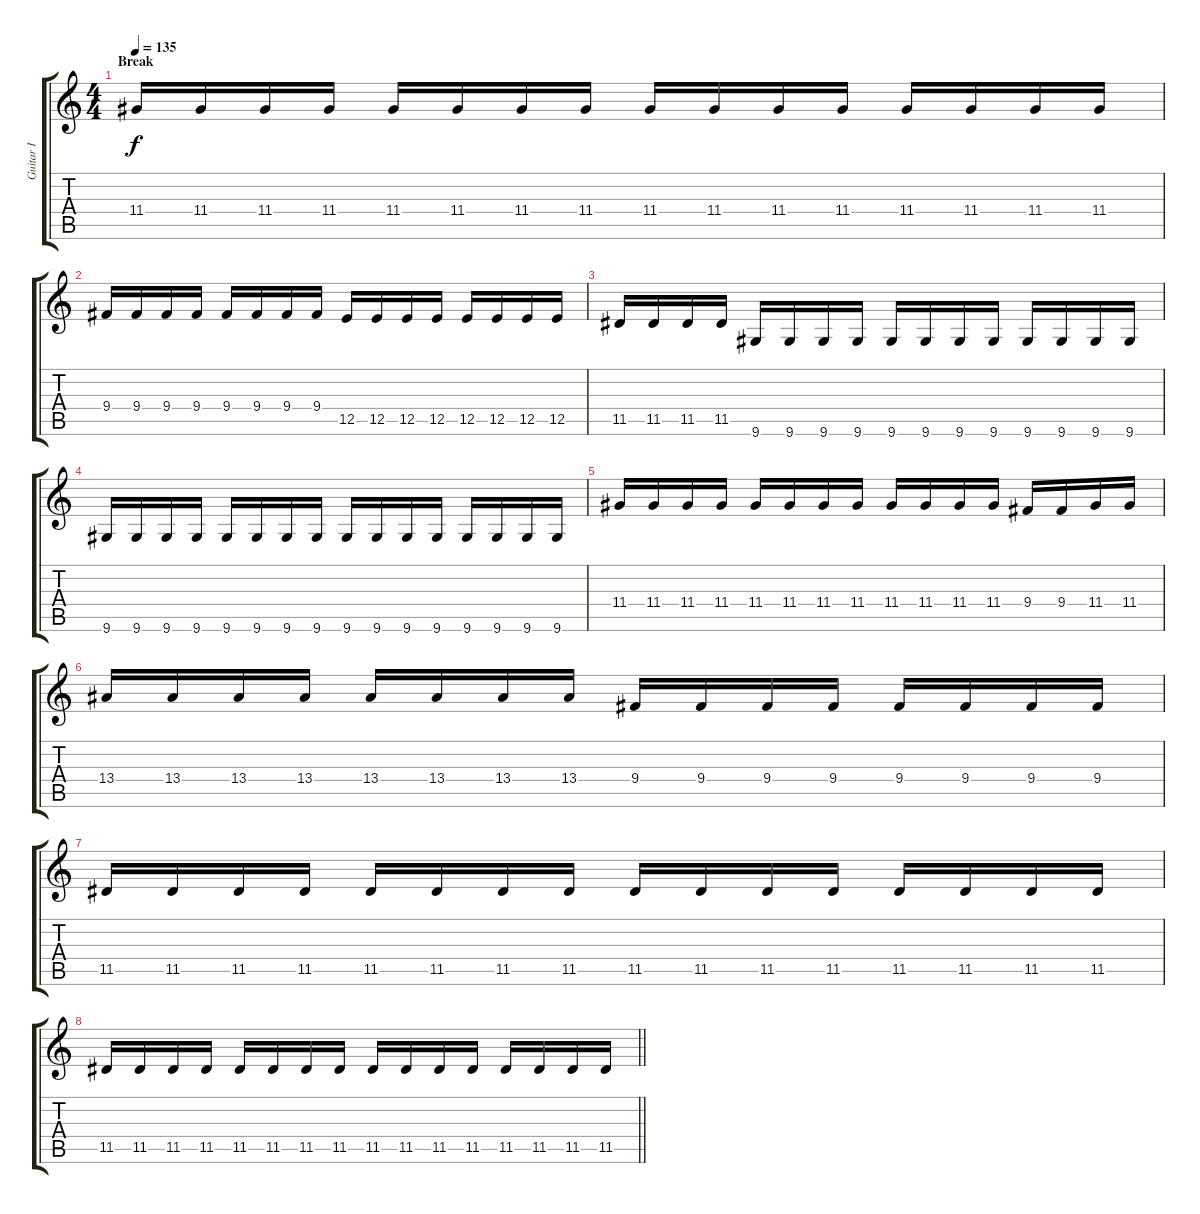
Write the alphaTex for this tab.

\track ("Guitar I" "Guitar I") {instrument distortionguitar}
\staff {score tabs}
\tuning (B3 Gb3 D3 A2 E2 B1) {hide}
\ts (4 4)
\section ("" "Break")
\tempo 135
\clef g2
\ks c
11.4.16{dy f} 11.4.16 11.4.16 11.4.16 11.4.16 11.4.16 11.4.16 11.4.16 11.4.16 11.4.16 11.4.16 11.4.16 11.4.16 11.4.16 11.4.16 11.4.16 |
9.4.16 9.4.16 9.4.16 9.4.16 9.4.16 9.4.16 9.4.16 9.4.16 12.5.16 12.5.16 12.5.16 12.5.16 12.5.16 12.5.16 12.5.16 12.5.16 |
11.5.16 11.5.16 11.5.16 11.5.16 9.6.16 9.6.16 9.6.16 9.6.16 9.6.16 9.6.16 9.6.16 9.6.16 9.6.16 9.6.16 9.6.16 9.6.16 |
9.6.16 9.6.16 9.6.16 9.6.16 9.6.16 9.6.16 9.6.16 9.6.16 9.6.16 9.6.16 9.6.16 9.6.16 9.6.16 9.6.16 9.6.16 9.6.16 |
11.4.16 11.4.16 11.4.16 11.4.16 11.4.16 11.4.16 11.4.16 11.4.16 11.4.16 11.4.16 11.4.16 11.4.16 9.4.16 9.4.16 11.4.16 11.4.16 |
13.4.16 13.4.16 13.4.16 13.4.16 13.4.16 13.4.16 13.4.16 13.4.16 9.4.16 9.4.16 9.4.16 9.4.16 9.4.16 9.4.16 9.4.16 9.4.16 |
11.5.16 11.5.16 11.5.16 11.5.16 11.5.16 11.5.16 11.5.16 11.5.16 11.5.16 11.5.16 11.5.16 11.5.16 11.5.16 11.5.16 11.5.16 11.5.16 |
\barLineRight lightlight
11.5.16 11.5.16 11.5.16 11.5.16 11.5.16 11.5.16 11.5.16 11.5.16 11.5.16 11.5.16 11.5.16 11.5.16 11.5.16 11.5.16 11.5.16 11.5.16
